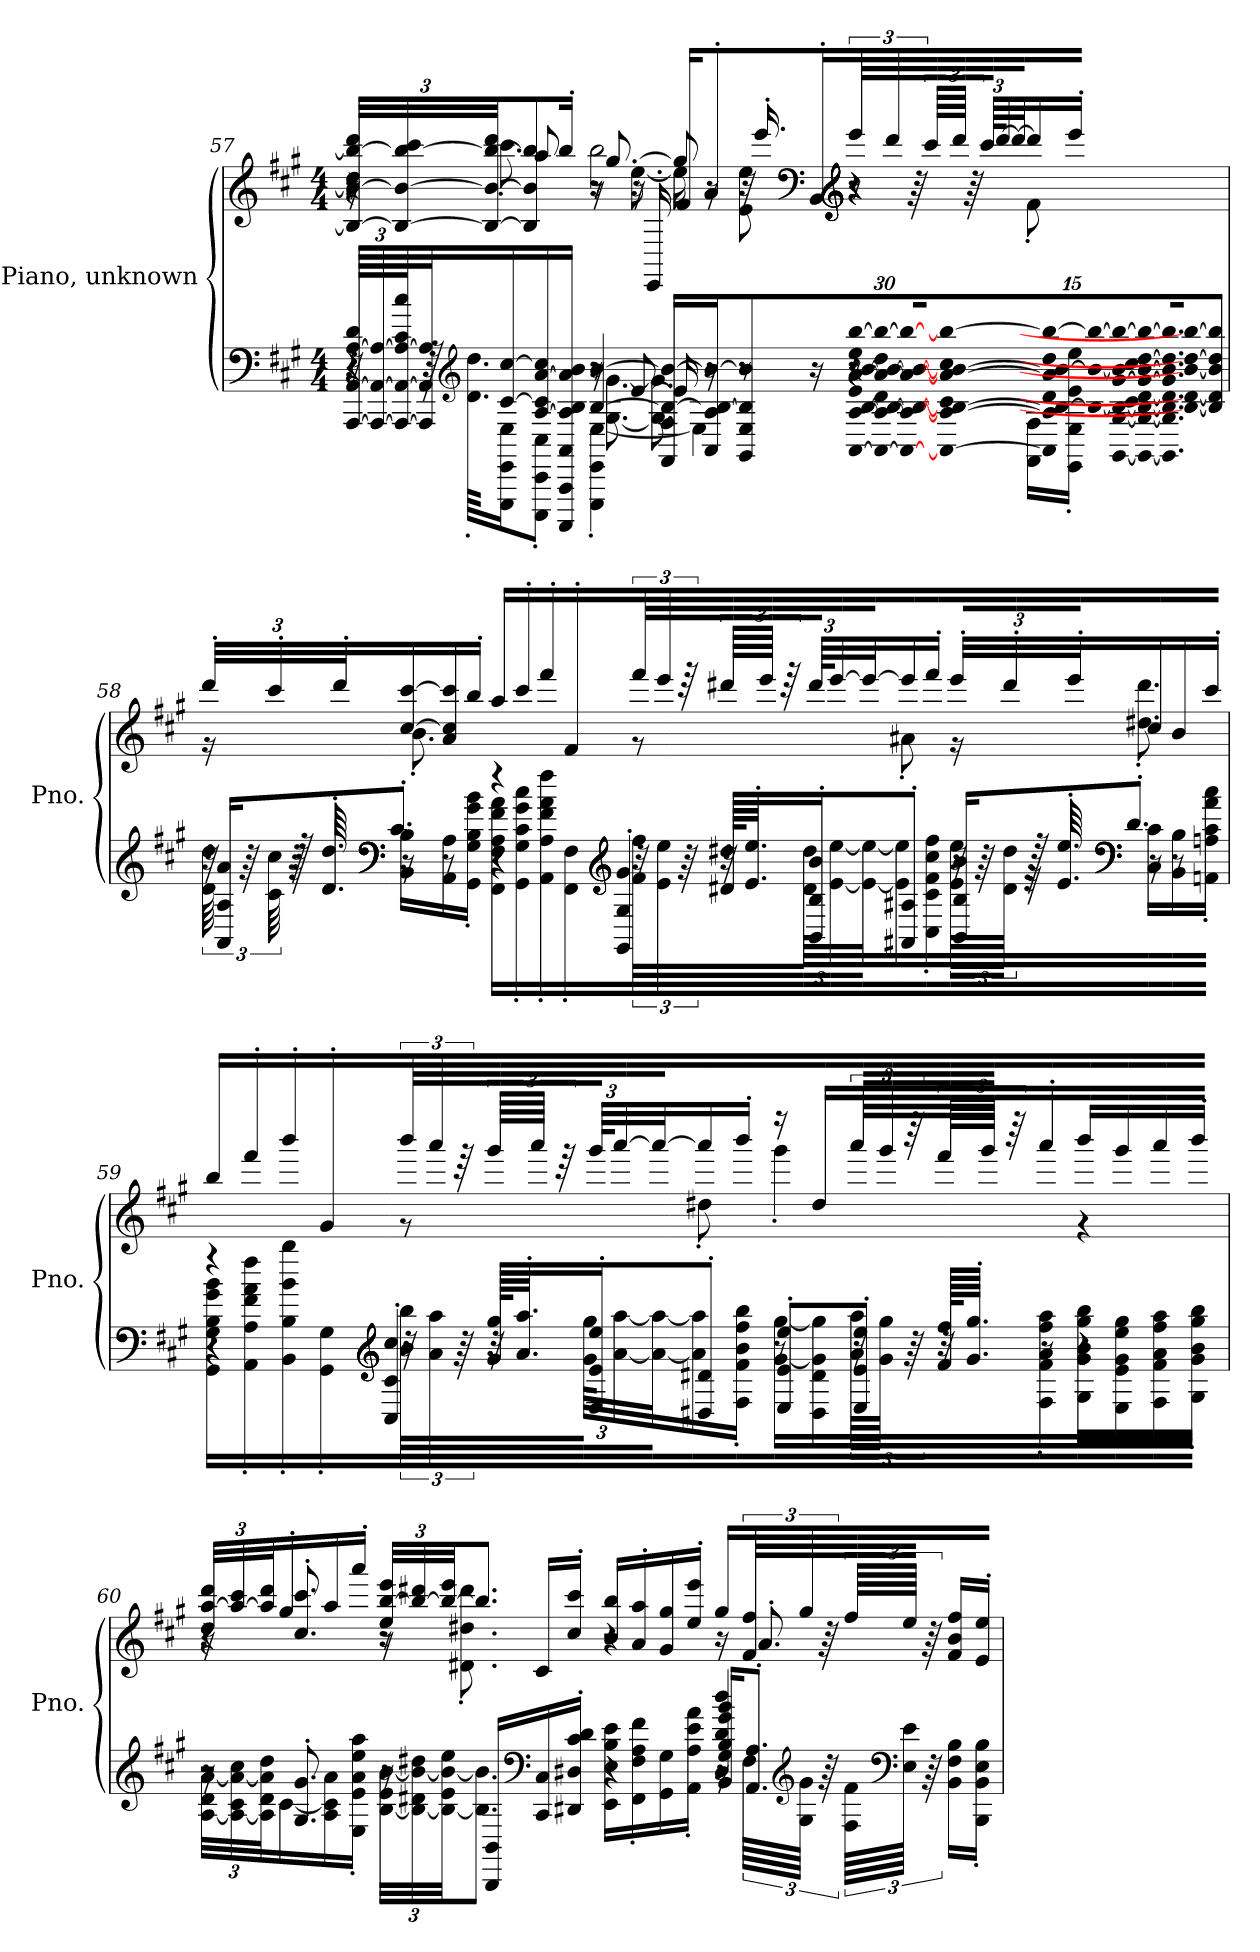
**kern	**kern
*part1	*part1
*staff2	*staff1
*I"Piano, unknown	*
*I'Pno.	*
!!LO:LB:g=z
*clefF4	*clefG2
*k[f#c#g#]	*k[f#c#g#]
*M4/4	*M4/4
=57	=57
*^	*^
*	*^	*	*^
*	*	*Xbrackettup	*	*	*Xbrackettup
*	*	*^	*	*	*^
4r	4r	[96AAA/ [96AA/ [96A/ 96d/LLLL	32r	8r	16r	48B/_ 48b/_ 48dd/ 48bb/_ 48ddd/LLL	4r
.	.	96AAA/_ 96AA/_ 96A/_	.	.	.	.	.
.	.	96AAA/_ 96AA/_ 96A/_ 96c#/ 96cc#/J	.	.	.	48B/_ 48b/_ 48bb/_ 48ccc#/	.
.	.	32AAA/] 32AA/] 32A/]J	128r	.	.	.	.
*clefG2	*	*	*	*	*	*	*
.	.	.	64.d\' 64.dd\'KKLL	.	.	.	.
.	.	.	.	.	.	48B/_ 48b/_ 48bb/_ 48ddd/JJ	.
.	.	[16c#/ [16cc#/	16EEE\ 16EE\ 16E\J	.	8.ccc#'\	8B/] 8b/] 8bb/]	.
.	.	[16A/ 16c#/] [16a/ 16cc#/]	8CCC#\' 8CC#\' 8C#\'J	8aa/	.	.	.
.	.	16AAAA/ 16AAA/ 16AA/ 16A/] 16B/ 16a/] 16b/JJ	.	.	.	16bb'/Jk	.
8r	16r	[4B/ [4b/	4EEE\' 4EE\' [4E\'	16r	2bb\	8r	8r
.	[8.G#\ [8.g#\	.	.	[8.gg#/	.	.	.
[8e/	.	.	.	.	.	16r	[8ee\
.	.	.	.	.	.	16EE'/	.
16e/]	8.G#\] 8.g#\]	16FF#/ 16F#/ 16B/_ 16b/_LL	4E\]	8gg#/]	.	16f#/KL	16ee\]
16r	.	16AA/ 16A/ 16B/_ 16b/_J	.	.	.	8a'/	16r
8r	.	8GG#/ 8E/ 8B/] 8b/]	.	32r	.	.	8e\ 8ee\
.	.	.	.	16.eee'/	.	.	.
*	*	*	*	*clefF4	*	*	*
.	16r	.	.	.	.	16BB'/L	.
*	*	*	*	*clefG2	*	*	*
!	!	!LO:N:vis=256	!	!	!	!	!
*	*	*	*	*	*	*brackettup	*
4r	4r	[1920%17AA/ [1920%17A/ [1920%17B/ 1920%17e/ [1920%17a/ [1920%17b/ 1920%17ee/ [1920%17bb/LLLL	8r	4r	8r	96eee/LL	4r
!	!	!LO:N:vis=256	!	!	!	!	!
.	.	1920%17AA/_ 1920%17A/_ 1920%17B/_ 1920%17d/ 1920%17a/_ 1920%17b/_ 1920%17dd/ 1920%17bb/_J	.	.	.	.	.
.	.	.	.	.	.	96ddd/JJJJ	.
!	!	!LO:N:vis=64	!	!	!	!	!
.	.	960%17AA/_ 960%17A/_ 960%17B/_ 960%17a/_ 960%17b/_ 960%17bb/_	.	.	.	.	.
.	.	.	.	.	.	96r	.
.	.	.	.	.	.	96ccc#/LLLL	.
.	.	1920ryy	.	.	.	.	.
!	!	!LO:N:vis=256	!	!	!	!	!
.	.	1920%17AA/_ 1920%17A/_ 1920%17B/_ 1920%17c#/ 1920%17a/_ 1920%17b/_ 1920%17cc#/ 1920%17bb/_L	.	.	.	.	.
.	.	.	.	.	.	96ddd/JJJJ	.
!	!	!LO:N:vis=256	!	!	!	!	!
.	.	1920%17AA/] 1920%17A/] 1920%17B/_ 1920%17d/ 1920%17a/] 1920%17b/_ 1920%17dd/ 1920%17bb/_	.	.	.	.	.
.	.	.	.	.	.	96r	.
!	!	!LO:N:vis=256	!	!	!	!	!
.	.	1920%17B/_ 1920%17b/_ 1920%17bb/_	.	.	.	.	.
!	!	!LO:N:vis=256	!	!	!	!	!
*	*	*	*	*	*	*Xbrackettup	*
.	.	[1920%17GG#/ [1920%17G#/ 1920%17B/_ 1920%17c#/ [1920%17g#/ 1920%17b/_ 1920%17cc#/ 1920%17bb/_J	.	.	.	96ccc#/KLLL	.
!	!	!LO:N:vis=64	!	!	!	!	!
.	.	960%17GG#/_ 960%17G#/_ 960%17B/_ [960%17d/ 960%17g#/_ 960%17b/_ [960%17dd/ 960%17bb/_	.	.	.	.	.
.	.	.	.	.	.	[48ddd/	.
!	!	!LO:N:vis=64.	!	!	!	!	!
.	.	640%17GG#/] 640%17G#/] 640%17B/_ 640%17d/_ 640%17g#/] 640%17b/_ 640%17dd/_ 640%17bb/_	.	.	.	.	.
.	.	.	.	.	.	32ddd/J_	.
.	.	1920ryy	.	.	.	.	.
!	!	!LO:N:vis=256	!	!	!	!	!
.	.	1920%17B/_ 1920%17d/_ 1920%17b/_ 1920%17dd/_ 1920%17bb/_JJJK	.	.	.	.	.
.	.	8B/] 8d/] 8b/] 8dd/] 8bb/]J	16FF#\ 16F#\LL	.	8f#'\	16ddd/]	.
.	.	.	16EE\' 16E\' 16e\' 16ee\'JJ	.	.	16eee'/JJ	.
*	*v	*v	*v	*	*	*	*
*	*	*v	*v	*v	*v
!!LO:LB:g=z
=58	=58	=58
*	*brackettup	*
*	*^	*^
32r	96d\ 96dd\	16AA/ 16A/ 16a/KL	48ddd'/LLL	16r
.	96r	.	.	.
.	96c#\ 96cc#\	.	48ccc#'/	.
128r	32r	.	.	.
64.d/' 64.dd/'	.	.	.	.
.	.	.	48ddd'/J	.
*clefF4	*	*	*	*
16r	16BB\ 16B\LL	8.c#'/J	[16cc#/ [16ccc#/	8.b'\
8r	16AA\ 16A\	.	16a/ 16cc#/] 16ccc#/]	.
.	16GG#\' 16G#\' 16B\' 16g#\' 16b\'JJ	.	16bb'/JJ	.
4r	16FF#\ 16F#\ 16A\ 16f#\ 16a\LL	4r	16aa/LL	4r
.	16GG#\' 16G#\' 16c#\' 16g#\' 16cc#\'	.	16ccc#'/	.
.	16AA\' 16A\' 16f#\' 16a\' 16ff#\'	.	16fff#'/	.
.	16FF#\' 16F#\'	.	16f#'/	.
*clefG2	*	*	*	*
*	*	*	*brackettup	*
32r	96f#\ 96ff#\LL	4GG#/' 4G#/' 4g#/'	96fff#/LL	8r
.	96e\ 96ee\JJJJ	.	96eee/JJJJ	.
.	96r	.	96r	.
128d#X/ 128dd#X/KLLLL	32r	.	96ddd#X/LLLL	.
64.e/' 64.ee/'JJ	.	.	.	.
.	.	.	96eee/JJJJ	.
.	.	.	96r	.
*	*Xbrackettup	*	*Xbrackettup	*
16BB/' 16B/' 16b/'J	96d#\ 96dd#\KLLL	.	96ddd#/KLLL	.
.	[48e\ [48ee\	.	[48eee/	.
.	32e\_ 32ee\_J	.	32eee/J_	.
8AA#X/' 8A#X/'J	16e\] 16ee\]	.	16eee/]	8a#X'\
.	16C#\' 16c#\' 16f#\' 16cc#\' 16ff#\'	.	16fff#'/JJ	.
*	*brackettup	*	*	*
32r	96e\ 96ee\JJkk	16BB/ 16B/ 16b/KL	48eee'/LLL	16r
.	96r	.	.	.
.	96d#\ 96dd#\	.	48ddd#'/	.
128r	32r	.	.	.
64.e/' 64.ee/'	.	.	.	.
.	.	.	48eee'/J	.
*clefF4	*	*	*	*
16r	16C#\ 16c#\LL	8.d#'/J	16cc#/	8.dd#X\' 8.ddd#\'
8r	16BB\ 16B\	.	16b/	.
.	16AAn\' 16An\' 16c#\' 16a\' 16cc#\'JJ	.	16ccc#'/JJ	.
!!LO:PB:g=z	!!
=59	=59	=59	=59	=59
4r	16GG#\ 16G#\ 16B\ 16g#\ 16b\LL	4r	16bb/LL	4r
.	16AA\' 16A\' 16f#\' 16a\' 16ff#\'	.	16fff#'/	.
.	16BB\' 16B\' 16b\' 16bb\'	.	16bbb'/	.
.	16GG#\' 16G#\'	.	16g#'/	.
*clefG2	*	*	*	*
*	*	*	*brackettup	*
32r	96b\ 96bb\LL	4C#/' 4c#/' 4cc#/'	96bbb/LL	8r
.	96a\ 96aa\JJJJ	.	96aaa/JJJJ	.
.	96r	.	96r	.
128g#/ 128gg#/KLLLL	32r	.	96ggg#/LLLL	.
64.a/' 64.aa/'JJ	.	.	.	.
.	.	.	96aaa/JJJJ	.
.	.	.	96r	.
*	*Xbrackettup	*	*Xbrackettup	*
16E/' 16e/' 16ee/'J	96g#\ 96gg#\KLLL	.	96ggg#/KLLL	.
.	[48a\ [48aa\	.	[48aaa/	.
.	32a\_ 32aa\_J	.	32aaa/J_	.
8D#X/' 8d#X/'J	16a\] 16aa\]	.	16aaa/]	8dd#X'\
.	16F#\' 16f#\' 16b\' 16ff#\' 16bb\'JJ	.	16bbb'/JJ	.
8r	[16g#\ [16gg#\LL	8E/' 8e/' 8ee/'L	16r	4ggg#'\
.	16D#\ 16d#\ 16g#\] 16gg#\]	.	16dd#/LL	.
*	*brackettup	*	*brackettup	*
32r	96a\ 96aa\LL	8E/' 8e/' 8ee/'J	96aaa/LL	.
.	96g#\ 96gg#\JJJJ	.	96ggg#/JJJJ	.
.	96r	.	96r	.
128f#/ 128ff#/KLLLL	32r	.	96fff#/LLLL	.
64.g#/' 64.gg#/'JJJJ	.	.	.	.
.	.	.	96ggg#/JJJJ	.
.	.	.	96r	.
16r	16F#\' 16f#\' 16a\' 16ff#\' 16aa\'	.	16aaa'/	.
4r	16G#\ 16g#\ 16b\ 16gg#\ 16bb\LL	4r	16bbb/LL	4r
.	16E\ 16e\ 16g#\ 16ee\ 16gg#\	.	16ggg#/	.
.	16F#\ 16f#\ 16a\ 16ff#\ 16aa\	.	16aaa/	.
.	16G#\' 16g#\' 16b\' 16gg#\' 16bb\'JJ	.	16bbb'/JJ	.
*	*	*	*v	*v
!!LO:LB:g=z
=60	=60	=60	=60
*	*Xbrackettup	*	*Xbrackettup
*	*	*	*^
*	*	*	*	*^
2r	[48A\ 48d\ [48a\LLL	16r	48dd/ [48aa/ 48ddd/LLL	4r	16r
.	48A\_ 48c#\ 48a\_ 48cc#\	.	48aa/_ 48ccc#/	.	.
.	48A\] 48d\ 48a\] 48dd\J	.	48aa/] 48ddd/J	.	.
.	[16c#\	8.G#/' 8.g#/'	16gg#'/	.	8.cc#/' 8.ccc#/'
.	16A\ 16c#\] 16a\	.	16aa/	.	.
.	16E\' 16e\' 16a\' 16ee\' 16aa\'JJ	.	16aaa'/JJ	.	.
.	[48B\ 48e\ [48b\LLL	16r	48ee/ [48bb/ 48eee/LLL	16r	8r
.	48B\_ 48d#X\ 48b\_ 48dd#X\	.	48bb/_ 48ddd#X/	.	.
.	48B\_ 48e\ 48b\_ 48ee\JJ	.	48bb/_ 48eee/JJ	.	.
.	8.B\] 8.b\]J	16BBB/ 16BB/LL	8.bb/J]	8.d#X\' 8.dd#X\' 8.ddd#\'	.
*clefF4	*	*	*	*	*
.	.	16CC#/ 16C#/	.	.	16c#/LL
.	.	16DD#X/' 16D#X/' 16c#/' 16d#/'JJ	.	.	16cc#/' 16ccc#/'JJ
4r	16EE\ 16E\ 16B\ 16e\LL	4r	16b/ 16bb/LL	2r	4r
.	16FF#\' 16F#\' 16A\' 16f#\'	.	16a/' 16aa/'	.	.
.	16GG#\ 16G#\	.	16g#/ 16gg#/	.	.
.	16AA\' 16A\' 16e\' 16a\'JJ	.	16ee/' 16eee/'JJ	.	.
4D#/ 4d#/ 4dd#/	16r	16BB/ 16G#/ 16B/ 16g#/ 16b/KL	16gg#/LL	.	16r
*	*brackettup	*	*brackettup	*	*
.	96F#\LLLL	8.AA/' 8.A/'J	96f#/ 96ff#/LL	.	8.a'/
*clefG2	*	*	*	*	*
.	96G#\ 96g#\JJJJ	.	96gg#/JJJJ	.	.
.	96r	.	96r	.	.
.	96F#\ 96f#\LLLL	.	96ff#/LLLL	.	.
*clefF4	*	*	*	*	*
.	96E\ 96e\JJJJ	.	96ee/JJJJ	.	.
.	96r	.	96r	.	.
.	16BB\ 16F#\ 16B\LL	.	16f#/ 16b/ 16ff#/LL	.	.
.	16BBB\' 16BB\' 16E\' 16B\'JJ	.	16e/' 16ee/'JJ	.	.
*v	*v	*v	*	*	*
*	*v	*v	*v
=	=
*-	*-
